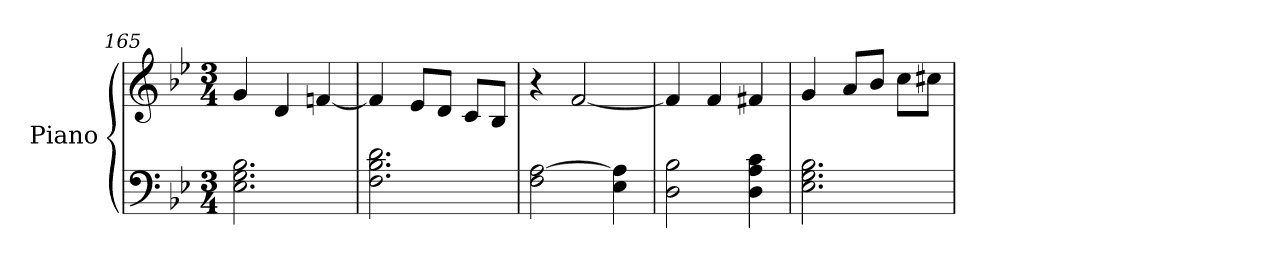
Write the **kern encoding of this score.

**kern	**kern
*part1	*part1
*staff2	*staff1
*I"Piano	*
*I'Pno.	*
*clefF4	*clefG2
*k[b-e-]	*k[b-e-]
*M3/4	*M3/4
=165	=165
2.E-\ 2.G\ 2.B-\	4g/
.	4d/
.	[4fn/
=166	=166
2.F\ 2.B-\ 2.d\	4f/]
.	8e-/L
.	8d/J
.	8c/L
.	8B-/J
=167	=167
2F\ [2A\	4r
.	[2f/
4E-\ 4A\]	.
=168	=168
2D\ 2B-\	4f/]
.	4f/
4D\ 4A\ 4c\	4f#X/
=169	=169
2.E-\ 2.G\ 2.B-\	4g/
.	8a/L
.	8b-/J
.	8cc\L
.	8cc#X\J
=	=
*-	*-
